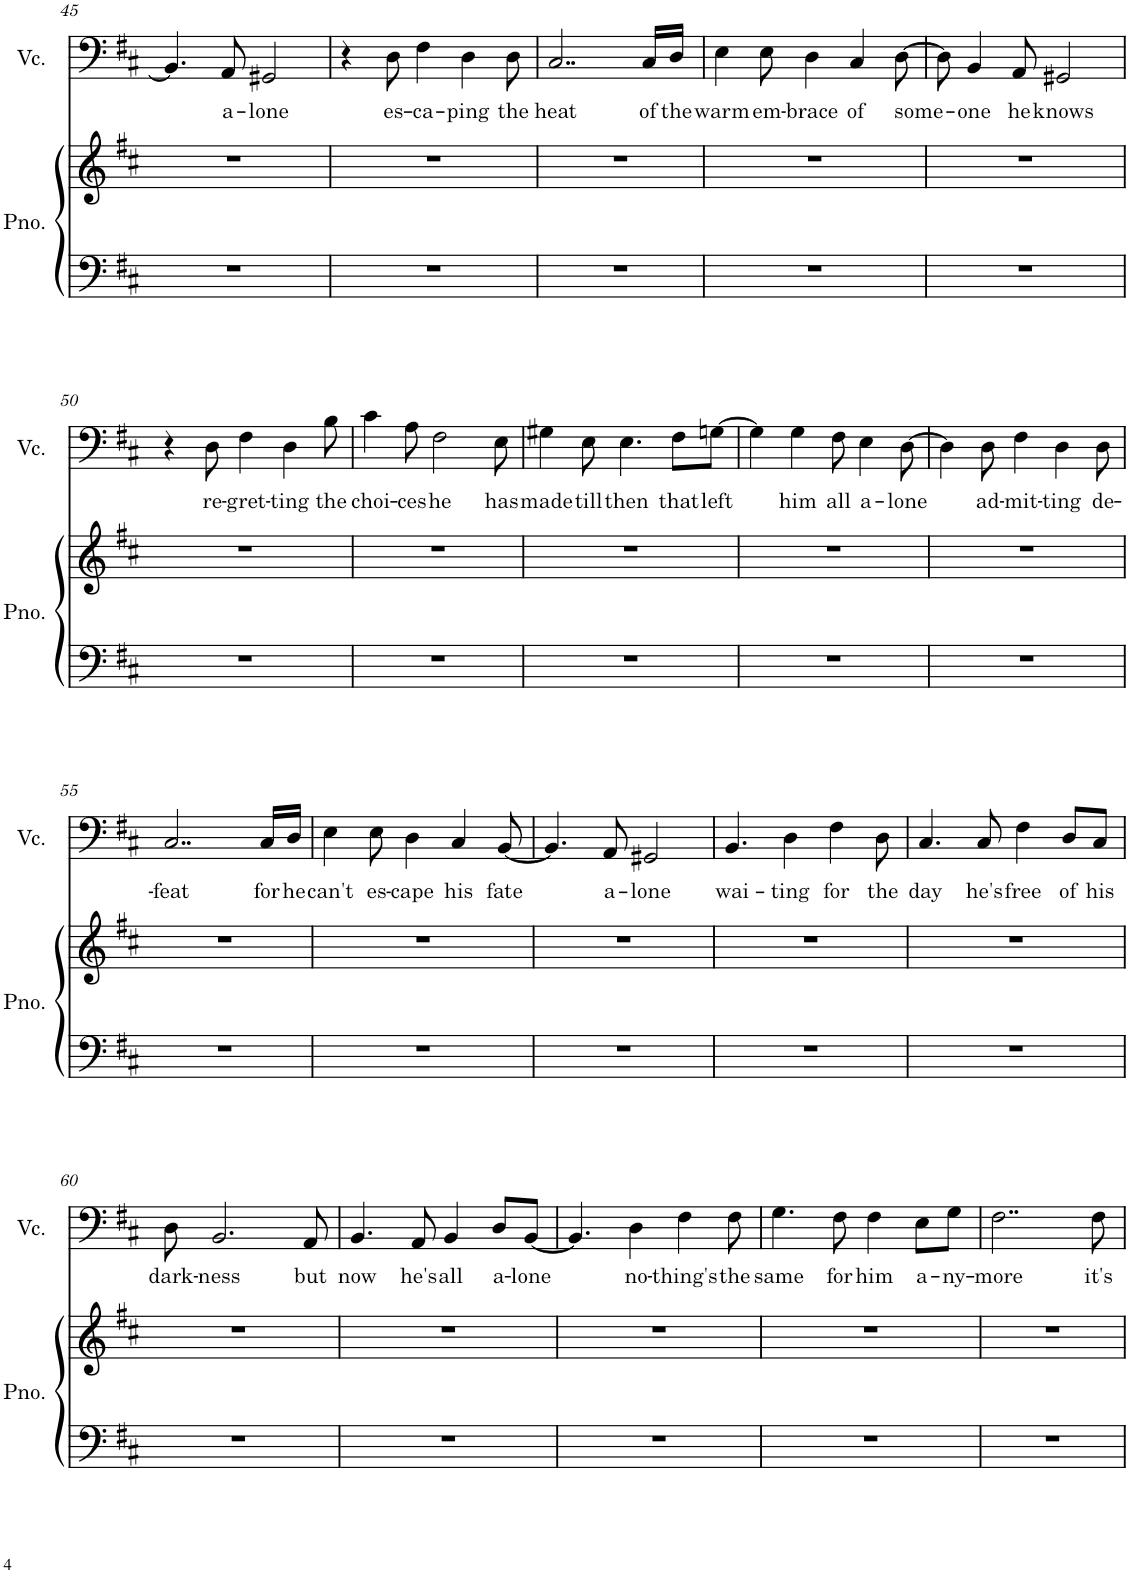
**kern	**kern	**kern	**text
*part2	*part2	*part1	*part1
*staff3	*staff2	*staff1	*staff1
*I"Piano	*	*I"Violoncello	*
*I'Pno.	*	*I'Vc.	*
!!LO:PB:g=z
*clefF4	*clefG2	*clefF4	*
*k[f#c#]	*k[f#c#]	*k[f#c#]	*
*M4/4	*M4/4	*M4/4	*
=45	=45	=45	=45
1r	1r	4.BB/]	.
!	!	!	!LO:LY:b
.	.	8AA/	a-
!	!	!	!LO:LY:b
.	.	2GG#X/	-lone
=46	=46	=46	=46
1r	1r	4r	.
!	!	!	!LO:LY:b
.	.	8D\	es-
!	!	!	!LO:LY:b
.	.	4F#\	-ca-
!	!	!	!LO:LY:b
.	.	4D\	-ping
!	!	!	!LO:LY:b
.	.	8D\	the
=47	=47	=47	=47
!	!	!	!LO:LY:b
1r	1r	2..C#/	heat
!	!	!	!LO:LY:b
.	.	16C#/LL	of
!	!	!	!LO:LY:b
.	.	16D/JJ	the
=48	=48	=48	=48
!	!	!	!LO:LY:b
1r	1r	4E\	warm
!	!	!	!LO:LY:b
.	.	8E\	em-
!	!	!	!LO:LY:b
.	.	4D\	-brace
!	!	!	!LO:LY:b
.	.	4C#/	of
!	!	!	!LO:LY:b
.	.	[8D\	some-
=49	=49	=49	=49
1r	1r	8D\]	.
!	!	!	!LO:LY:b
.	.	4BB/	-one
!	!	!	!LO:LY:b
.	.	8AA/	he
!	!	!	!LO:LY:b
.	.	2GG#X/	knows
!!LO:LB:g=z
=50	=50	=50	=50
1r	1r	4r	.
!	!	!	!LO:LY:b
.	.	8D\	re-
!	!	!	!LO:LY:b
.	.	4F#\	-gret-
!	!	!	!LO:LY:b
.	.	4D\	-ting
!	!	!	!LO:LY:b
.	.	8B\	the
=51	=51	=51	=51
!	!	!	!LO:LY:b
1r	1r	4c#\	choi-
!	!	!	!LO:LY:b
.	.	8A\	-ces
!	!	!	!LO:LY:b
.	.	2F#\	he
!	!	!	!LO:LY:b
.	.	8E\	has
=52	=52	=52	=52
!	!	!	!LO:LY:b
1r	1r	4G#X\	made
!	!	!	!LO:LY:b
.	.	8E\	till
!	!	!	!LO:LY:b
.	.	4.E\	then
!	!	!	!LO:LY:b
.	.	8F#\L	that
!	!	!	!LO:LY:b
.	.	[8Gn\J	left
=53	=53	=53	=53
1r	1r	4G\]	.
!	!	!	!LO:LY:b
.	.	4G\	him
!	!	!	!LO:LY:b
.	.	8F#\	all
!	!	!	!LO:LY:b
.	.	4E\	a-
!	!	!	!LO:LY:b
.	.	[8D\	-lone
=54	=54	=54	=54
1r	1r	4D\]	.
!	!	!	!LO:LY:b
.	.	8D\	ad-
!	!	!	!LO:LY:b
.	.	4F#\	-mit-
!	!	!	!LO:LY:b
.	.	4D\	-ting
!	!	!	!LO:LY:b
.	.	8D\	de-
!!LO:LB:g=z
=55	=55	=55	=55
!	!	!	!LO:LY:b
1r	1r	2..C#/	-feat
!	!	!	!LO:LY:b
.	.	16C#/LL	for
!	!	!	!LO:LY:b
.	.	16D/JJ	he
=56	=56	=56	=56
!	!	!	!LO:LY:b
1r	1r	4E\	can't
!	!	!	!LO:LY:b
.	.	8E\	es-
!	!	!	!LO:LY:b
.	.	4D\	-cape
!	!	!	!LO:LY:b
.	.	4C#/	his
!	!	!	!LO:LY:b
.	.	[8BB/	fate
=57	=57	=57	=57
1r	1r	4.BB/]	.
!	!	!	!LO:LY:b
.	.	8AA/	a-
!	!	!	!LO:LY:b
.	.	2GG#X/	-lone
=58	=58	=58	=58
!	!	!	!LO:LY:b
1r	1r	4.BB/	wai-
!	!	!	!LO:LY:b
.	.	4D\	-ting
!	!	!	!LO:LY:b
.	.	4F#\	for
!	!	!	!LO:LY:b
.	.	8D\	the
=59	=59	=59	=59
!	!	!	!LO:LY:b
1r	1r	4.C#/	day
!	!	!	!LO:LY:b
.	.	8C#/	he's
!	!	!	!LO:LY:b
.	.	4F#\	free
!	!	!	!LO:LY:b
.	.	8D/L	of
!	!	!	!LO:LY:b
.	.	8C#/J	his
!!LO:LB:g=z
=60	=60	=60	=60
!	!	!	!LO:LY:b
1r	1r	8D\	dark-
!	!	!	!LO:LY:b
.	.	2.BB/	-ness
!	!	!	!LO:LY:b
.	.	8AA/	but
=61	=61	=61	=61
!	!	!	!LO:LY:b
1r	1r	4.BB/	now
!	!	!	!LO:LY:b
.	.	8AA/	he's
!	!	!	!LO:LY:b
.	.	4BB/	all
!	!	!	!LO:LY:b
.	.	8D/L	a-
!	!	!	!LO:LY:b
.	.	[8BB/J	-lone
=62	=62	=62	=62
1r	1r	4.BB/]	.
!	!	!	!LO:LY:b
.	.	4D\	no-
!	!	!	!LO:LY:b
.	.	4F#\	-thing's
!	!	!	!LO:LY:b
.	.	8F#\	the
=63	=63	=63	=63
!	!	!	!LO:LY:b
1r	1r	4.G\	same
!	!	!	!LO:LY:b
.	.	8F#\	for
!	!	!	!LO:LY:b
.	.	4F#\	him
!	!	!	!LO:LY:b
.	.	8E\L	a-
!	!	!	!LO:LY:b
.	.	8G\J	-ny-
=64	=64	=64	=64
!	!	!	!LO:LY:b
1r	1r	2..F#\	-more
!	!	!	!LO:LY:b
.	.	8F#\	it's
=	=	=	=
*-	*-	*-	*-
